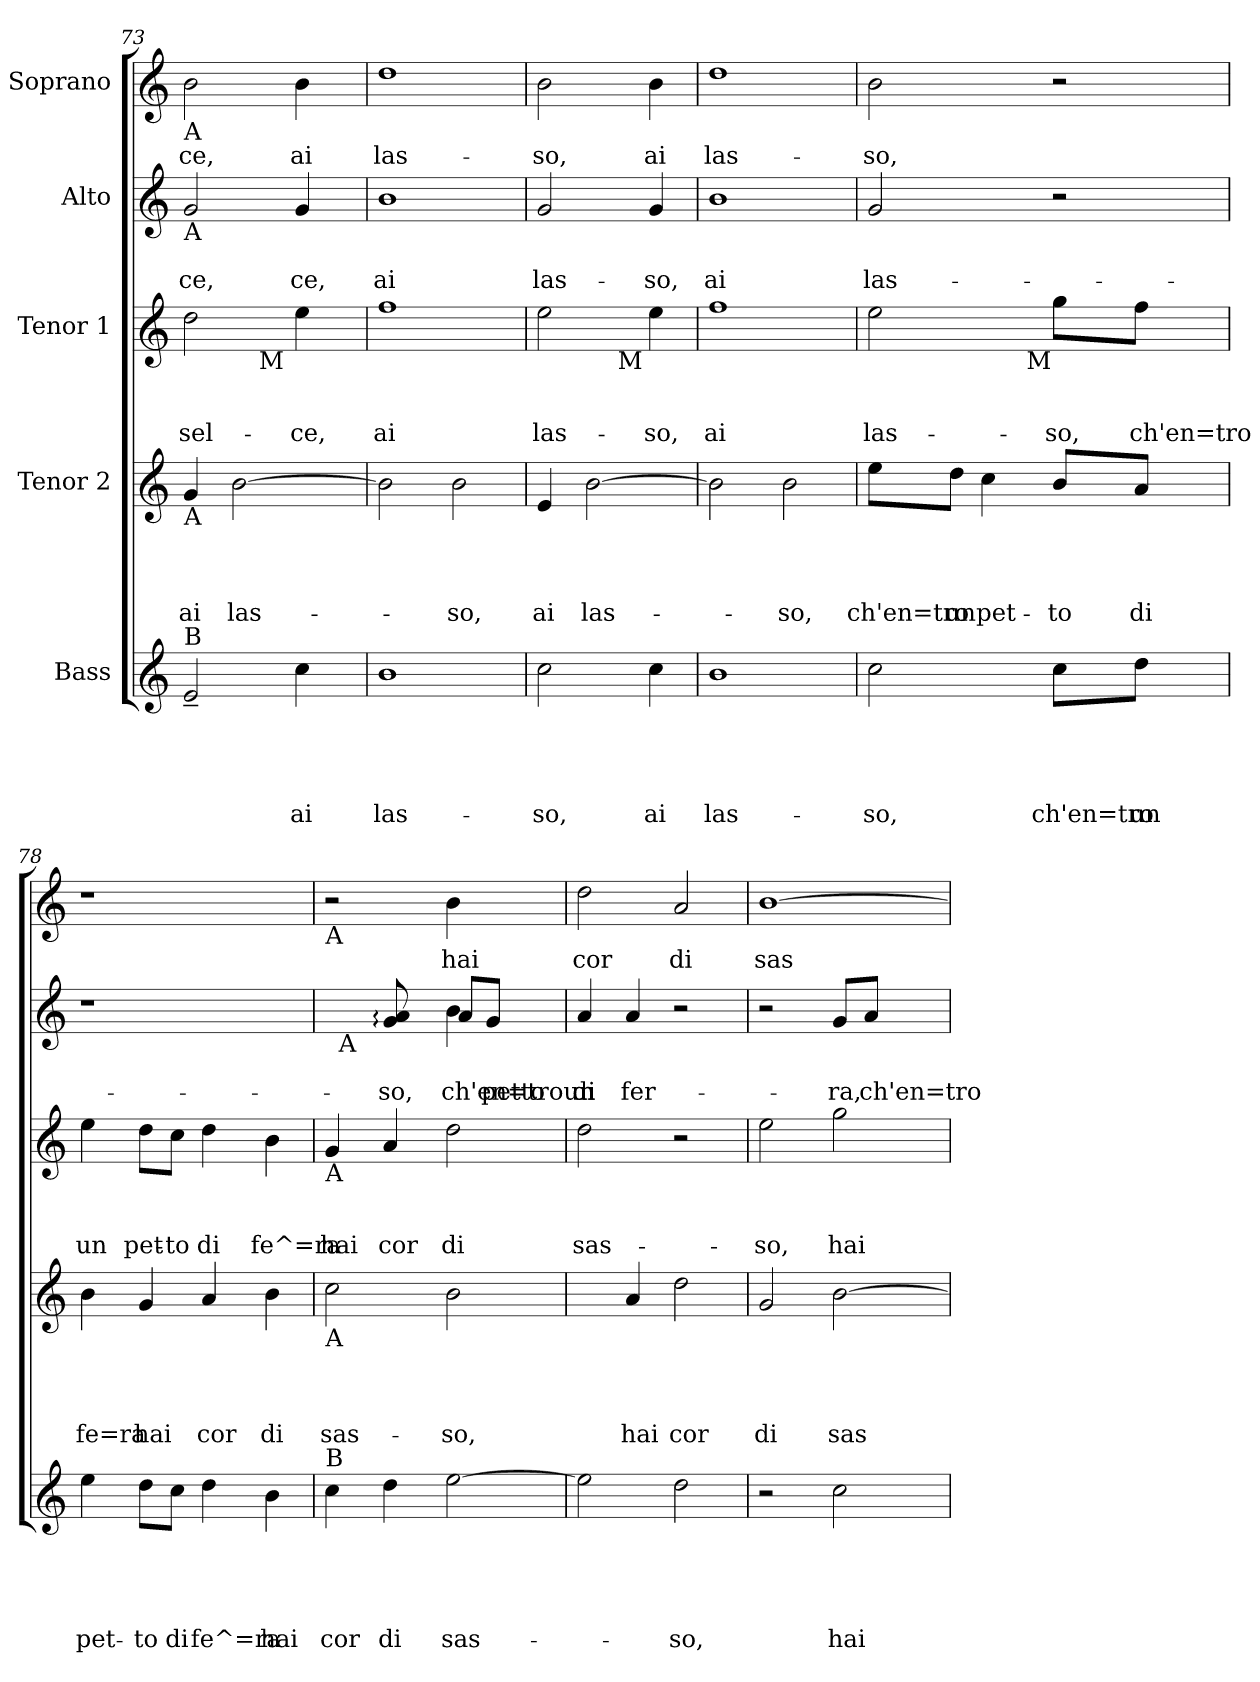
**kern	**text	**text	**text	**text	**text	**kern	**text	**text	**text	**text	**kern	**text	**text	**text	**kern	**text	**text	**kern	**text
*part5	*part5	*part5	*part5	*part5	*part5	*part4	*part4	*part4	*part4	*part4	*part3	*part3	*part3	*part3	*part2	*part2	*part2	*part1	*part1
*staff5	*staff5	*staff5	*staff5	*staff5	*staff5	*staff4	*staff4	*staff4	*staff4	*staff4	*staff3	*staff3	*staff3	*staff3	*staff2	*staff2	*staff2	*staff1	*staff1
*I"Bass	*	*	*	*	*	*I"Tenor 2	*	*	*	*	*I"Tenor 1	*	*	*	*I"Alto	*	*	*I"Soprano	*
!!LO:LB:g=z
*clefG2	*	*	*	*	*	*clefG2	*	*	*	*	*clefG2	*	*	*	*clefG2	*	*	*clefG2	*
*k[]	*	*	*	*	*	*k[]	*	*	*	*	*k[]	*	*	*	*k[]	*	*	*k[]	*
*C:	*	*	*	*	*	*C:	*	*	*	*	*C:	*	*	*	*C:	*	*	*C:	*
=73	=73	=73	=73	=73	=73	=73	=73	=73	=73	=73	=73	=73	=73	=73	=73	=73	=73	=73	=73
!	!	!	!	!	!	!	!	!	!	!	!	!	!	!	!	!	!	!LO:TX:b:t=A	!
!	!	!	!	!	!	!	!	!	!	!	!	!	!	!	!LO:TX:b:t=A	!	!	!	!
!	!	!	!	!	!	!	!	!	!	!	!LO:TX:b:t=A	!	!	!	!	!	!	!	!
!	!	!	!	!	!	!LO:TX:b:t=A	!	!	!	!	!	!	!	!	!	!	!	!	!
!LO:TX:a:t=B	!	!	!	!	!	!	!	!	!	!	!	!	!	!	!	!	!	!	!
!	!	!	!	!	!	!	!	!	!	!LO:LY:b	!	!	!	!LO:LY:b	!	!	!LO:LY:b	!	!LO:LY:b
*	*	*	*	*	*	*	*	*	*	*	*^	*	*	*	*	*	*	*	*
2e~</	.	.	.	.	.	4g:/	.	.	.	ai	2dd\	4ryy	.	.	sel-	2g/	.	-ce,	2b\	-ce,
!	!	!	!	!	!	!	!	!	!	!LO:LY:b	!	!	!	!	!	!	!	!	!	!
.	.	.	.	.	.	[>2b\	.	.	.	las-	.	16.ryy	.	.	.	.	.	.	.	.
!	!	!	!	!	!	!	!	!	!	!	!	!LO:TX:b:t=M	!	!	!	!	!	!	!	!
.	.	.	.	.	.	.	.	.	.	.	.	4ryy	.	.	.	.	.	.	.	.
!	!	!	!	!	!LO:LY:b	!	!	!	!	!	!	!	!	!	!LO:LY:b	!	!	!LO:LY:b	!	!LO:LY:b
4cc:\	.	.	.	.	ai	.	.	.	.	.	4ee\	.	.	.	-ce,	4g:/	.	ce,	4b:\	ai
.	.	.	.	.	.	.	.	.	.	.	.	8ryy	.	.	.	.	.	.	.	.
.	.	.	.	.	.	.	.	.	.	.	.	32ryy	.	.	.	.	.	.	.	.
=74	=74	=74	=74	=74	=74	=74	=74	=74	=74	=74	=74	=74	=74	=74	=74	=74	=74	=74	=74	=74
!	!	!	!	!	!LO:LY:b	!	!	!	!	!	!	!	!	!	!LO:LY:b	!	!	!LO:LY:b	!	!LO:LY:b
*	*	*	*	*	*	*	*	*	*	*	*v	*v	*	*	*	*	*	*	*	*
1b	.	.	.	.	las-	2b\]	.	.	.	.	1ff	.	.	ai	1b	.	ai	1dd	las-
!	!	!	!	!	!	!	!	!	!	!LO:LY:b	!	!	!	!	!	!	!	!	!
.	.	.	.	.	.	2b\	.	.	.	-so,	.	.	.	.	.	.	.	.	.
=75	=75	=75	=75	=75	=75	=75	=75	=75	=75	=75	=75	=75	=75	=75	=75	=75	=75	=75	=75
!	!	!	!	!	!LO:LY:b	!	!	!	!	!LO:LY:b	!	!	!	!LO:LY:b	!	!	!LO:LY:b	!	!LO:LY:b
*	*	*	*	*	*	*	*	*	*	*	*^	*	*	*	*	*	*	*	*
2cc\	.	.	.	.	-so,	4e/	.	.	.	ai	2ee\	4.ryy	.	.	las-	2g/	.	las-	2b\	-so,
!	!	!	!	!	!	!	!	!	!	!LO:LY:b	!	!	!	!	!	!	!	!	!	!
.	.	.	.	.	.	[>2b:\	.	.	.	las-	.	.	.	.	.	.	.	.	.	.
!	!	!	!	!	!	!	!	!	!	!	!	!LO:TX:b:t=M	!	!	!	!	!	!	!	!
.	.	.	.	.	.	.	.	.	.	.	.	4.ryy	.	.	.	.	.	.	.	.
!	!	!	!	!	!LO:LY:b	!	!	!	!	!	!	!	!	!	!LO:LY:b	!	!	!LO:LY:b	!	!LO:LY:b
4cc:\	.	.	.	.	ai	.	.	.	.	.	4ee\	.	.	.	-so,	4g:/	.	-so,	4b:\	ai
=76	=76	=76	=76	=76	=76	=76	=76	=76	=76	=76	=76	=76	=76	=76	=76	=76	=76	=76	=76	=76
!	!	!	!	!	!LO:LY:b	!	!	!	!	!	!	!	!	!	!LO:LY:b	!	!	!LO:LY:b	!	!LO:LY:b
*	*	*	*	*	*	*	*	*	*	*	*v	*v	*	*	*	*	*	*	*	*
1b	.	.	.	.	las-	2b\]	.	.	.	.	1ff	.	.	ai	1b	.	ai	1dd	las-
!	!	!	!	!	!	!	!	!	!	!LO:LY:b	!	!	!	!	!	!	!	!	!
.	.	.	.	.	.	2b\	.	.	.	-so,	.	.	.	.	.	.	.	.	.
=77	=77	=77	=77	=77	=77	=77	=77	=77	=77	=77	=77	=77	=77	=77	=77	=77	=77	=77	=77
!	!	!	!	!	!LO:LY:b	!	!	!	!	!LO:LY:b	!	!	!	!LO:LY:b	!	!	!LO:LY:b	!	!LO:LY:b
*	*	*	*	*	*	*	*	*	*	*	*^	*	*	*	*	*	*	*	*
2cc\	.	.	.	.	-so,	8ee\L	.	.	.	ch'en=tro	2ee\	4ryy	.	.	las-	2g/	.	las-	2b\	-so,
!	!	!	!	!	!	!	!	!	!	!LO:LY:b	!	!	!	!	!	!	!	!	!	!
.	.	.	.	.	.	8dd:\J	.	.	.	un	.	.	.	.	.	.	.	.	.	.
!	!	!	!	!	!	!	!	!	!	!LO:LY:b	!	!	!	!	!	!	!	!	!	!
.	.	.	.	.	.	4cc\	.	.	.	pet-	.	8ryy	.	.	.	.	.	.	.	.
.	.	.	.	.	.	.	.	.	.	.	.	32ryy	.	.	.	.	.	.	.	.
!	!	!	!	!	!	!	!	!	!	!	!	!LO:TX:b:t=M	!	!	!	!	!	!	!	!
.	.	.	.	.	.	.	.	.	.	.	.	2ryy	.	.	.	.	.	.	.	.
!	!	!	!	!	!LO:LY:b	!	!	!	!	!LO:LY:b	!	!	!	!	!LO:LY:b	!	!	!	!	!
8cc:\L	.	.	.	.	ch'en=tro	8b/L	.	.	.	-to	8gg\L	.	.	.	-so,	2r	.	.	2r	.
!	!	!	!	!	!LO:LY:b	!	!	!	!	!LO:LY:b	!	!	!	!	!LO:LY:b	!	!	!	!	!
8dd\J	.	.	.	.	un	8a/J	.	.	.	di	8ff\J	.	.	.	ch'en=tro	.	.	.	.	.
4ryy	.	.	.	.	.	4ryy	.	.	.	.	4ryy	.	.	.	.	.	.	.	.	.
.	.	.	.	.	.	.	.	.	.	.	.	16.ryy	.	.	.	.	.	.	.	.
=78	=78	=78	=78	=78	=78	=78	=78	=78	=78	=78	=78	=78	=78	=78	=78	=78	=78	=78	=78	=78
!	!	!	!	!	!LO:LY:b	!	!	!	!	!LO:LY:b	!	!	!	!	!LO:LY:b	!	!	!	!	!
*	*	*	*	*	*	*	*	*	*	*	*v	*v	*	*	*	*	*	*	*	*
4ee\	.	.	.	.	pet-	4b\	.	.	.	fe=ra	4ee\	.	.	un	1r	.	.	1r	.
!	!	!	!	!	!LO:LY:b	!	!	!	!	!LO:LY:b	!	!	!	!LO:LY:b	!	!	!	!	!
8dd\L	.	.	.	.	-to	4g/	.	.	.	hai	8dd\L	.	.	pet-	.	.	.	.	.
!	!	!	!	!	!LO:LY:b	!	!	!	!	!	!	!	!	!LO:LY:b	!	!	!	!	!
8cc\J	.	.	.	.	di	.	.	.	.	.	8cc\J	.	.	-to	.	.	.	.	.
!	!	!	!	!	!LO:LY:b	!	!	!	!	!LO:LY:b	!	!	!	!LO:LY:b	!	!	!	!	!
4dd\	.	.	.	.	fe^=ra	4a/	.	.	.	cor	4dd\	.	.	di	.	.	.	.	.
!	!	!	!	!	!LO:LY:b	!	!	!	!	!LO:LY:b	!	!	!	!LO:LY:b	!	!	!	!	!
4b\	.	.	.	.	hai	4b\	.	.	.	di	4b\	.	.	fe^=ra	.	.	.	.	.
!!LO:PB:g=z
=79	=79	=79	=79	=79	=79	=79	=79	=79	=79	=79	=79	=79	=79	=79	=79	=79	=79	=79	=79
!	!	!	!	!	!	!	!	!	!	!	!	!	!	!	!	!	!	!LO:TX:b:t=A	!
!	!	!	!	!	!	!	!	!	!	!	!LO:TX:b:t=A	!	!	!	!	!	!	!	!
!	!	!	!	!	!	!LO:TX:b:t=A	!	!	!	!	!	!	!	!	!	!	!	!	!
!LO:TX:a:t=B	!	!	!	!	!	!	!	!	!	!	!	!	!	!	!	!	!	!	!
!	!	!	!	!	!LO:LY:b	!	!	!	!	!LO:LY:b	!	!	!	!LO:LY:b	!	!	!	!	!
*	*	*	*	*	*	*	*	*	*	*	*	*	*	*	*^	*	*	*	*
*	*	*	*	*	*	*	*	*	*	*	*	*	*	*	*	*^	*	*	*	*
4cc\	.	.	.	.	cor	2cc\	.	.	.	sas-	4g/	.	.	hai	4ryy	2ryy	32ryy	.	.	2r	.
!	!	!	!	!	!	!	!	!	!	!	!	!	!	!	!	!	!LO:TX:b:t=A	!	!	!	!
.	.	.	.	.	.	.	.	.	.	.	.	.	.	.	.	.	2ryy	.	.	.	.
!	!	!	!	!	!LO:LY:b	!	!	!	!	!	!	!	!	!LO:LY:b	!	!	!	!	!LO:LY:b	!	!
4dd\	.	.	.	.	di	.	.	.	.	.	4a/	.	.	cor	8g/: 8a/:	.	.	.	-so,	.	.
.	.	.	.	.	.	.	.	.	.	.	.	.	.	.	8ryy	.	.	.	.	.	.
!	!	!	!	!	!LO:LY:b	!	!	!	!	!LO:LY:b	!	!	!	!LO:LY:b	!	!	!	!	!LO:LY:b	!	!LO:LY:b
[>2ee\	.	.	.	.	sas-	2b\	.	.	.	-so,	2dd\	.	.	di	4b\	8a/L	.	.	ch'en=troun	4b:\	hai
.	.	.	.	.	.	.	.	.	.	.	.	.	.	.	.	.	4...ryy	.	.	.	.
!	!	!	!	!	!	!	!	!	!	!	!	!	!	!	!	!	!	!	!LO:LY:b	!	!
.	.	.	.	.	.	.	.	.	.	.	.	.	.	.	.	8g/J	.	.	petto-	.	.
.	.	.	.	.	.	.	.	.	.	.	.	.	.	.	4ryy	4ryy	.	.	.	4ryy	.
=80	=80	=80	=80	=80	=80	=80	=80	=80	=80	=80	=80	=80	=80	=80	=80	=80	=80	=80	=80	=80	=80
!	!	!	!	!	!	!	!	!	!	!	!	!	!	!LO:LY:b	!	!	!	!	!LO:LY:b	!	!LO:LY:b
*	*	*	*	*	*	*	*	*	*	*	*	*	*	*	*v	*v	*v	*	*	*	*
2ee\]	.	.	.	.	.	4ryy	.	.	.	.	2dd\	.	.	sas-	4a/	.	-di	2dd\	cor
!	!	!	!	!	!	!	!	!	!	!LO:LY:b	!	!	!	!	!	!	!LO:LY:b	!	!
.	.	.	.	.	.	4a:/	.	.	.	hai	.	.	.	.	4a/	.	fer-	.	.
!	!	!	!	!	!LO:LY:b	!	!	!	!	!LO:LY:b	!	!	!	!	!	!	!	!	!LO:LY:b
2dd\	.	.	.	.	-so,	2dd\	.	.	.	cor	2r	.	.	.	2r	.	.	2a/	di
=81	=81	=81	=81	=81	=81	=81	=81	=81	=81	=81	=81	=81	=81	=81	=81	=81	=81	=81	=81
!	!	!	!	!	!	!	!	!	!	!LO:LY:b	!	!	!	!LO:LY:b	!	!	!	!	!LO:LY:b
2r	.	.	.	.	.	2g/	.	.	.	di	2ee\	.	.	-so,	2r	.	.	[>1b	sas-
!	!	!	!	!	!LO:LY:b	!	!	!	!	!LO:LY:b	!	!	!	!LO:LY:b	!	!	!LO:LY:b	!	!
2cc\	.	.	.	.	hai	[>2b\	.	.	.	sas-	2gg\	.	.	hai	8g:/L	.	-ra,	.	.
!	!	!	!	!	!	!	!	!	!	!	!	!	!	!	!	!	!LO:LY:b	!	!
.	.	.	.	.	.	.	.	.	.	.	.	.	.	.	8a/J	.	ch'en=tro	.	.
.	.	.	.	.	.	.	.	.	.	.	.	.	.	.	4ryy	.	.	.	.
=	=	=	=	=	=	=	=	=	=	=	=	=	=	=	=	=	=	=	=
*-	*-	*-	*-	*-	*-	*-	*-	*-	*-	*-	*-	*-	*-	*-	*-	*-	*-	*-	*-
